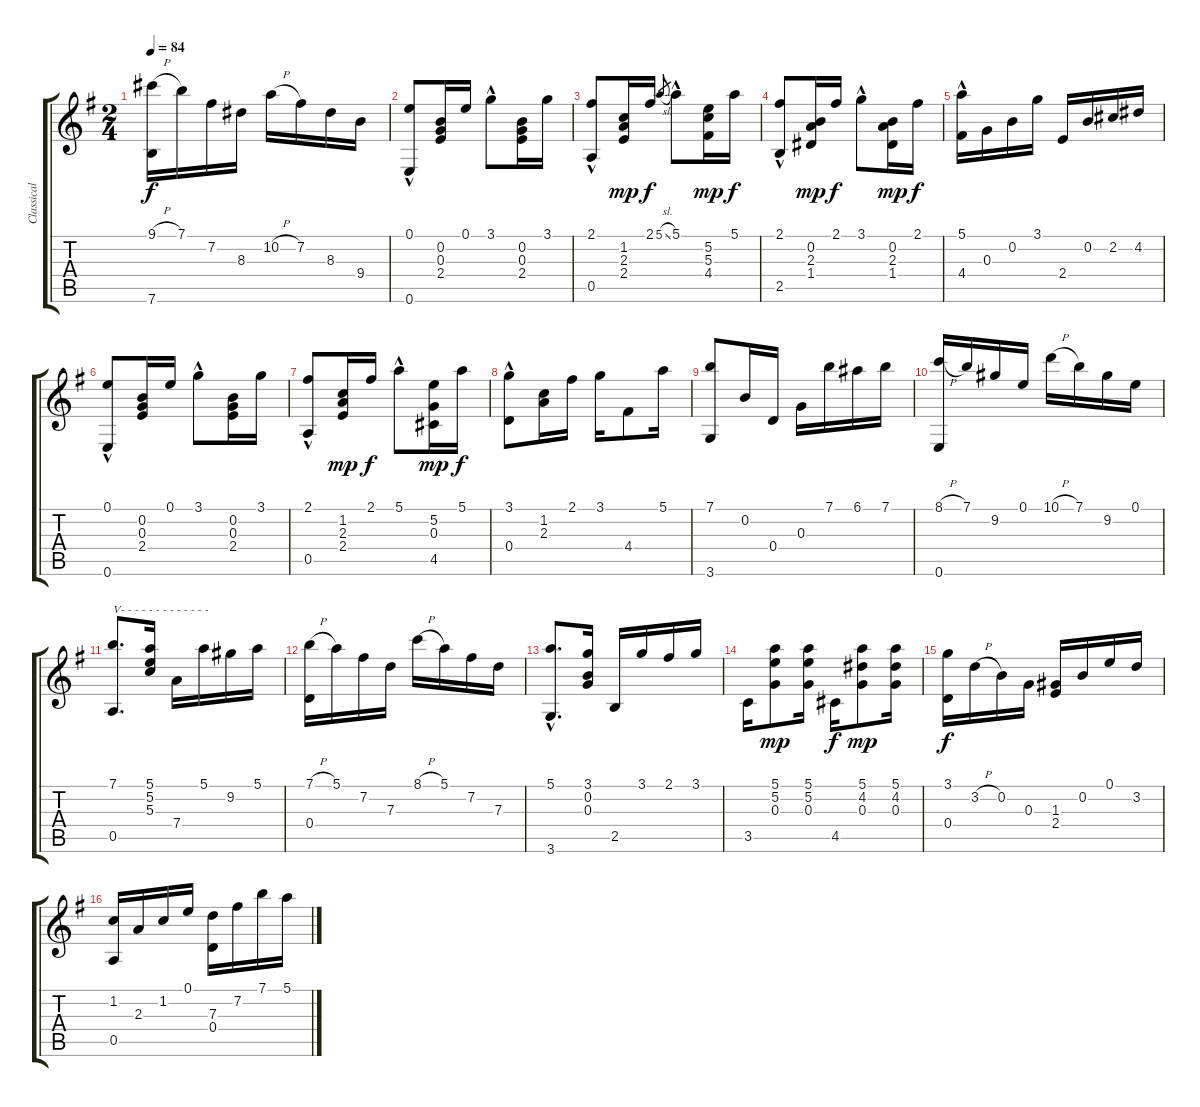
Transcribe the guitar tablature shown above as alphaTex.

\track ("Classical guitar" "Classical ") {instrument acousticguitarnylon}
\staff {score tabs}
\tuning (E4 B3 G3 D3 A2 E2) {hide}
\ts (2 4)
\tempo 84
\clef g2
\ks eminor
(9.1{h} 7.6).16{dy f} 7.1.16 7.2.16 8.3.16 10.2{h}.16 7.2.16 8.3.16 9.4.16 |
(0.1{hac} 0.6).8 (0.2 0.3 2.4).16 0.1.16 3.1{hac}.8 (0.2 0.3 2.4).16 3.1.16 |
(2.1{hac} 0.5).8 (1.2 2.3 2.4).16{dy mp} 2.1.16{dy f} 5.1{sl}.8{gr} 5.1{hac}.8 (5.2 5.3 4.4).16{dy mp} 5.1.16{dy f} |
(2.1{hac} 2.5).8 (0.2 2.3 1.4).16{dy mp} 2.1.16{dy f} 3.1{hac}.8 (0.2 2.3 1.4).16{dy mp} 2.1.16{dy f} |
(5.1{hac} 4.4{hac}).16 0.3.16 0.2.16 3.1.16 2.4.16 0.2.16 2.2.16 4.2.16 |
(0.1{hac} 0.6).8 (0.2 0.3 2.4).16 0.1.16 3.1{hac}.8 (0.2 0.3 2.4).16 3.1.16 |
(2.1{hac} 0.5{hac}).8 (1.2 2.3 2.4).16{dy mp} 2.1.16{dy f} 5.1{hac}.8 (5.2 0.3 4.5).16{dy mp} 5.1.16{dy f} |
(3.1{hac} 0.4{hac}).8 (1.2 2.3).16 2.1.16 3.1.16 4.4.8 5.1.16 |
(7.1 3.6).8 0.2.16 0.4.16 0.3.16 7.1.16 6.1.16 7.1.16 |
(8.1{h} 0.6).16 7.1.16 9.2.16 0.1.16 10.1{h}.16 7.1.16 9.2.16 0.1.16 |
(7.1 0.5).8{d txt "V- - - - - - - - - - - - -"} (5.1 5.2 5.3).16 7.4.16 5.1.16 9.2.16 5.1.16 |
(7.1{h} 0.4).16 5.1.16 7.2.16 7.3.16 8.1{h}.16 5.1.16 7.2.16 7.3.16 |
(5.1{hac} 3.6).8{d} (3.1 0.2 0.3).16 2.5.16 3.1.16 2.1.16 3.1.16 |
3.5.16 (5.1 5.2 0.3).8{dy mp} (5.1 5.2 0.3).16 4.5.16{dy f} (5.1 4.2 0.3).8{dy mp} (5.1 4.2 0.3).16 |
(3.1 0.4).16{dy f} 3.2{h}.16 0.2.16 0.3.16 (1.3 2.4).16 0.2.16 0.1.16 3.2.16 |
(1.2 0.5).16 2.3.16 1.2.16 0.1.16 (7.3 0.4).16 7.2.16 7.1.16 5.1.16
